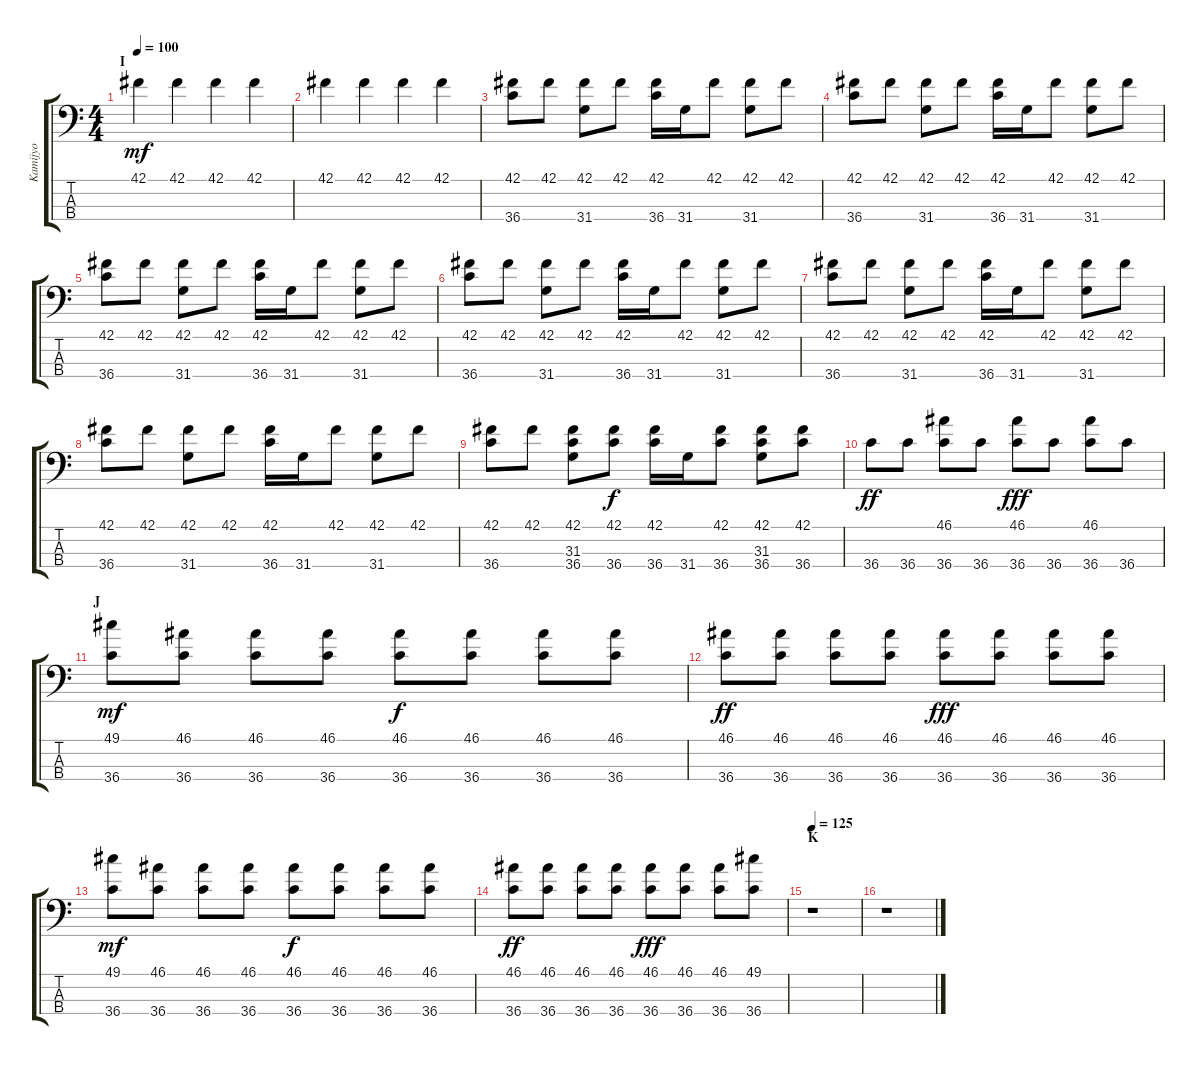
\track ("Kamijyo" "Kamijyo") {instrument acousticgrandpiano}
\staff {score tabs}
\tuning (C-1 C-1 C-1 C-1) {hide}
\ts (4 4)
\section ("" "I")
\tempo 100
\clef f4
\ks c
42.1.4{dy mf} 42.1.4 42.1.4 42.1.4 |
42.1.4 42.1.4 42.1.4 42.1.4 |
(42.1 36.4).8 42.1.8 (42.1 31.4).8 42.1.8 (42.1 36.4).16 31.4.16 42.1.8 (42.1 31.4).8 42.1.8 |
(42.1 36.4).8 42.1.8 (42.1 31.4).8 42.1.8 (42.1 36.4).16 31.4.16 42.1.8 (42.1 31.4).8 42.1.8 |
(42.1 36.4).8 42.1.8 (42.1 31.4).8 42.1.8 (42.1 36.4).16 31.4.16 42.1.8 (42.1 31.4).8 42.1.8 |
(42.1 36.4).8 42.1.8 (42.1 31.4).8 42.1.8 (42.1 36.4).16 31.4.16 42.1.8 (42.1 31.4).8 42.1.8 |
(42.1 36.4).8 42.1.8 (42.1 31.4).8 42.1.8 (42.1 36.4).16 31.4.16 42.1.8 (42.1 31.4).8 42.1.8 |
(42.1 36.4).8 42.1.8 (42.1 31.4).8 42.1.8 (42.1 36.4).16 31.4.16 42.1.8 (42.1 31.4).8 42.1.8 |
(42.1 36.4).8 42.1.8 (42.1 31.3 36.4).8 (42.1 36.4).8{dy f} (42.1 36.4).16 31.4.16 (42.1 36.4).8 (42.1 31.3 36.4).8 (42.1 36.4).8 |
36.4.8{dy ff} 36.4.8 (46.1 36.4).8 36.4.8 (46.1 36.4).8{dy fff} 36.4.8 (46.1 36.4).8 36.4.8 |
\section ("" "J")
(49.1 36.4).8{dy mf} (46.1 36.4).8 (46.1 36.4).8 (46.1 36.4).8 (46.1 36.4).8{dy f} (46.1 36.4).8 (46.1 36.4).8 (46.1 36.4).8 |
(46.1 36.4).8{dy ff} (46.1 36.4).8 (46.1 36.4).8 (46.1 36.4).8 (46.1 36.4).8{dy fff} (46.1 36.4).8 (46.1 36.4).8 (46.1 36.4).8 |
(49.1 36.4).8{dy mf} (46.1 36.4).8 (46.1 36.4).8 (46.1 36.4).8 (46.1 36.4).8{dy f} (46.1 36.4).8 (46.1 36.4).8 (46.1 36.4).8 |
(46.1 36.4).8{dy ff} (46.1 36.4).8 (46.1 36.4).8 (46.1 36.4).8 (46.1 36.4).8{dy fff} (46.1 36.4).8 (46.1 36.4).8 (49.1 36.4).8 |
\section ("" "K")
\tempo 125
r.1 |
r.1
